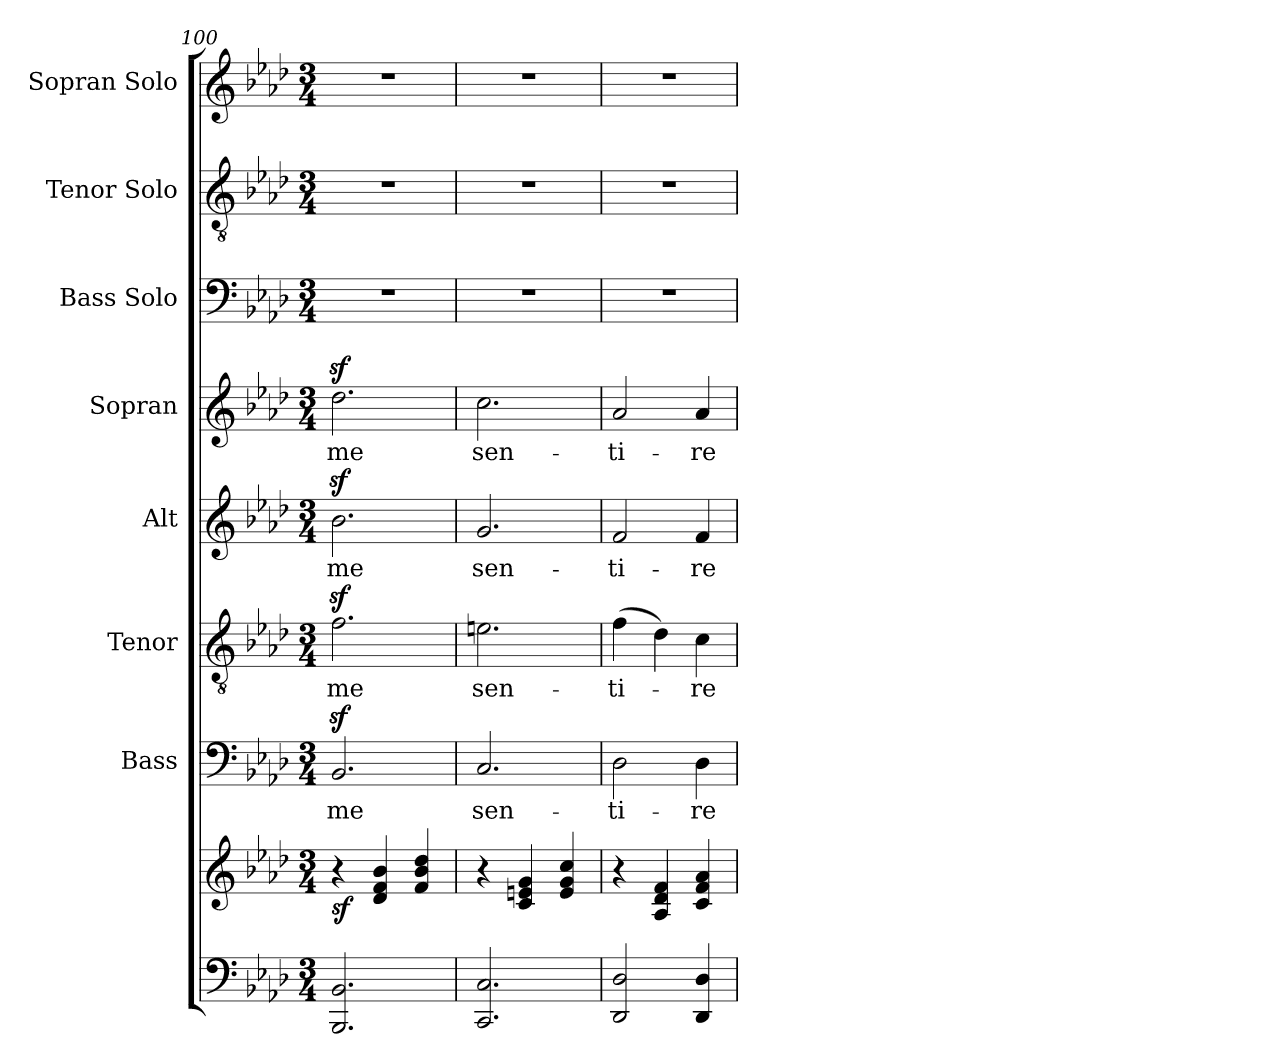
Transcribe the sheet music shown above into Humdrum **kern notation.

**kern	**kern	**dynam	**kern	**text	**kern	**text	**kern	**text	**kern	**text	**kern	**kern	**kern
*part8	*part8	*part8	*part7	*part7	*part6	*part6	*part5	*part5	*part4	*part4	*part3	*part2	*part1
*staff9	*staff8	*staff8/9	*staff7	*staff7	*staff6	*staff6	*staff5	*staff5	*staff4	*staff4	*staff3	*staff2	*staff1
*	*	*	*I"Bass	*	*I"Tenor	*	*I"Alt	*	*I"Sopran	*	*I"Bass Solo	*I"Tenor Solo	*I"Sopran Solo
*	*	*	*I'B.	*	*I'T.	*	*I'A.	*	*I'S.	*	*I'B. Solo	*I'T. Solo	*I'S. Solo
!!LO:LB:g=z
*clefF4	*clefG2	*	*clefF4	*	*clefGv2	*	*clefG2	*	*clefG2	*	*clefF4	*clefGv2	*clefG2
*k[b-e-a-d-]	*k[b-e-a-d-]	*	*k[b-e-a-d-]	*	*k[b-e-a-d-]	*	*k[b-e-a-d-]	*	*k[b-e-a-d-]	*	*k[b-e-a-d-]	*k[b-e-a-d-]	*k[b-e-a-d-]
*A-:	*A-:	*	*A-:	*	*A-:	*	*A-:	*	*A-:	*	*A-:	*A-:	*A-:
*M3/4	*M3/4	*	*M3/4	*	*M3/4	*	*M3/4	*	*M3/4	*	*M3/4	*M3/4	*M3/4
=100	=100	=100	=100	=100	=100	=100	=100	=100	=100	=100	=100	=100	=100
!	!	!LO:DY:b	!	!LO:LY:b	!	!LO:LY:b	!	!LO:LY:b	!	!LO:LY:b	!	!	!
2.BBB-/ 2.BB-/	4r	sf	2.BB-z>/	me	2.fz>\	me	2.b-z>\	me	2.dd-z>\	me	2.r	2.r	2.r
.	4d-/ 4f/ 4b-/	.	.	.	.	.	.	.	.	.	.	.	.
.	4f/ 4b-/ 4dd-/	.	.	.	.	.	.	.	.	.	.	.	.
=101	=101	=101	=101	=101	=101	=101	=101	=101	=101	=101	=101	=101	=101
!	!	!	!	!LO:LY:b	!	!LO:LY:b	!	!LO:LY:b	!	!LO:LY:b	!	!	!
2.CC/ 2.C/	4r	.	2.C/	sen-	2.en\	sen-	2.g/	sen-	2.cc\	sen-	2.r	2.r	2.r
.	4c/ 4en/ 4g/	.	.	.	.	.	.	.	.	.	.	.	.
.	4e/ 4g/ 4cc/	.	.	.	.	.	.	.	.	.	.	.	.
=102	=102	=102	=102	=102	=102	=102	=102	=102	=102	=102	=102	=102	=102
!	!	!	!	!LO:LY:b	!	!LO:LY:b	!	!LO:LY:b	!	!LO:LY:b	!	!	!
2DD-/ 2D-/	4r	.	2D-\	-ti-	(>4f\	-ti-	2f/	-ti-	2a-/	-ti-	2.r	2.r	2.r
.	4A-/ 4d-/ 4f/	.	.	.	4d-\)	.	.	.	.	.	.	.	.
!	!	!	!	!LO:LY:b	!	!LO:LY:b	!	!LO:LY:b	!	!LO:LY:b	!	!	!
4DD-/ 4D-/	4c/ 4f/ 4a-/	.	4D-\	-re	4c\	-re	4f/	-re	4a-/	-re	.	.	.
=	=	=	=	=	=	=	=	=	=	=	=	=	=
*-	*-	*-	*-	*-	*-	*-	*-	*-	*-	*-	*-	*-	*-
